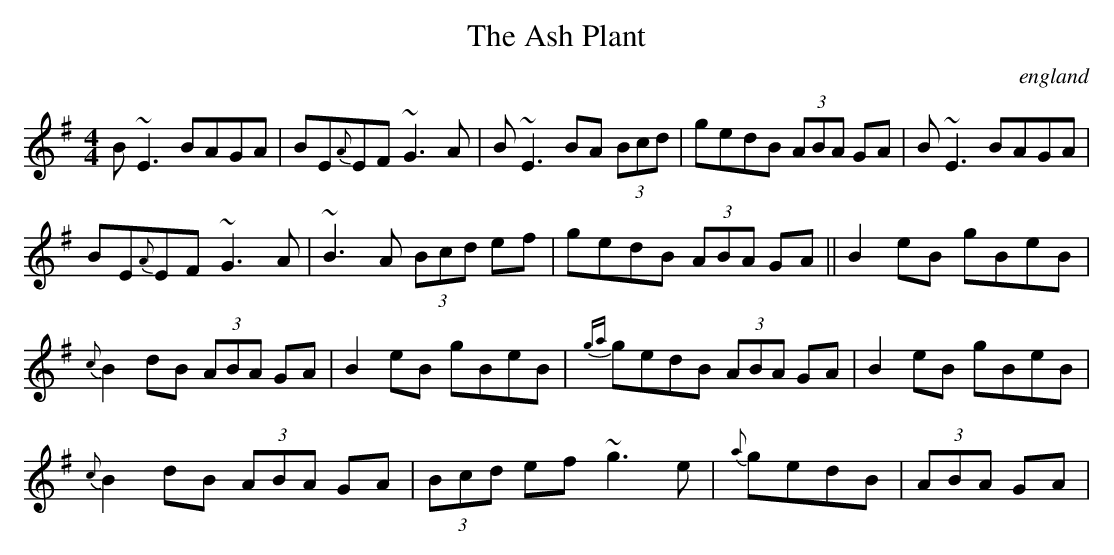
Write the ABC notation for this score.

X:1
T:Ash Plant, The
O:england
M:4/4
L:1/8
K:G
B ~E3 BAGA|BE{A}EF ~G3A|B ~E3 BA (3Bcd|gedB (3ABA GA|B ~E3 BAGA|
BE{A}EF ~G3A|~B3A (3Bcd ef|gedB (3ABA GA|| B2 eB gBeB|
{c}B2 dB (3ABA GA|B2 eB gBeB|{ga}gedB (3ABA GA|B2 eB gBeB|
{c} B2 dB (3ABA GA|(3Bcd ef ~g3 e|{a}gedB|(3ABA GA|
